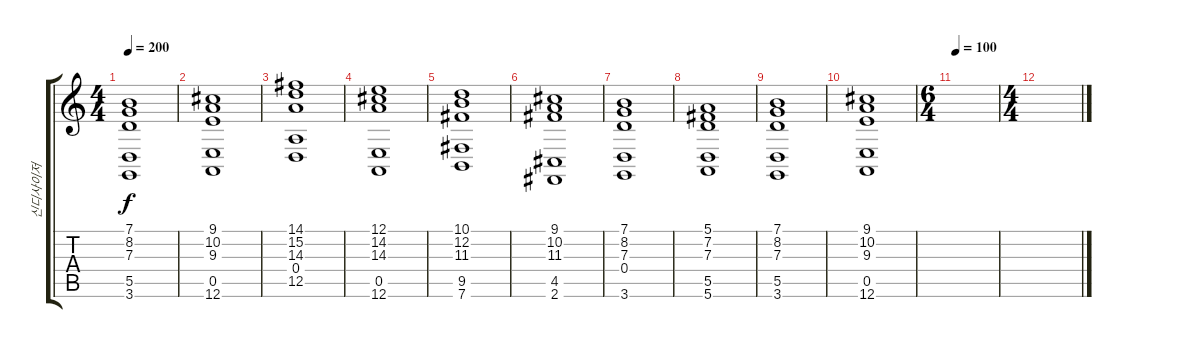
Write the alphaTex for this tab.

\track ("신디사이저" "신디사이저") {instrument stringensemble1}
\staff {score tabs}
\tuning (E4 B3 G3 D3 A2 E2) {hide}
\ts (4 4)
\tempo 200
\clef g2
\ks c
(7.1 8.2 7.3 5.5 3.6).1{dy f} |
(9.1 10.2 9.3 0.5 12.6).1 |
(14.1 15.2 14.3 0.4 12.5).1 |
(12.1 14.2 14.3 0.5 12.6).1 |
(10.1 12.2 11.3 9.5 7.6).1 |
(9.1 10.2 11.3 4.5 2.6).1 |
(7.1 8.2 7.3 0.4 3.6).1 |
(5.1 7.2 7.3 5.5 5.6).1 |
(7.1 8.2 7.3 5.5 3.6).1 |
(9.1 10.2 9.3 0.5 12.6).1 |
\ts (6 4)
\tempo 100
|
\ts (4 4)
